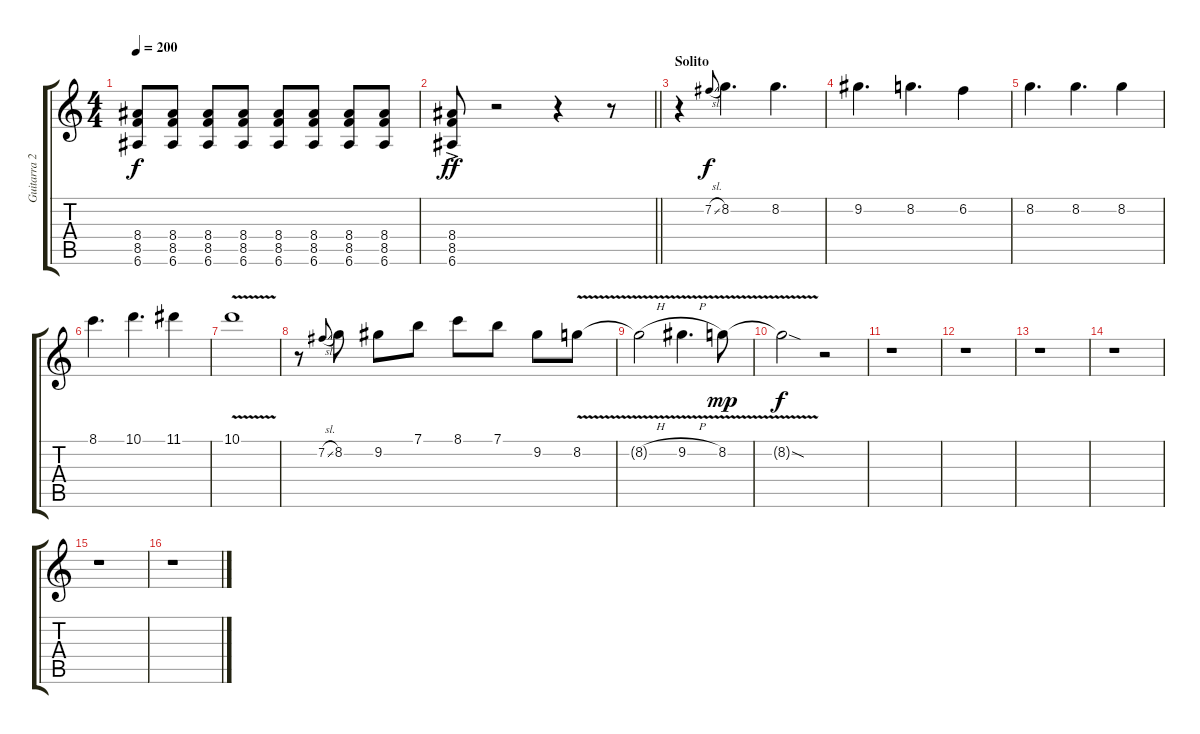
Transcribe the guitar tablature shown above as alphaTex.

\track ("Guitarra 2" "Guitarra 2") {instrument overdrivenguitar}
\staff {score tabs}
\tuning (E4 B3 G3 D3 A2 E2) {hide}
\ts (4 4)
\tempo 200
\clef g2
\ks c
(8.4 8.5 6.6).8{dy f} (8.4 8.5 6.6).8 (8.4 8.5 6.6).8 (8.4 8.5 6.6).8 (8.4 8.5 6.6).8 (8.4 8.5 6.6).8 (8.4 8.5 6.6).8 (8.4 8.5 6.6).8 |
\barLineRight lightlight
(8.4{ac} 8.5{ac} 6.6{ac}).8{dy ff} r.2 r.4 r.8 |
\section ("" "Solito")
r.4 7.2{sl}.8{gr onbeat dy f} 8.2.4{d} 8.2.4{d} |
9.2.4{d} 8.2.4{d} 6.2.4 |
8.2.4{d} 8.2.4{d} 8.2.4 |
8.1.4{d} 10.1.4{d} 11.1.4 |
10.1{v}.1 |
r.8 7.2{sl}.8{gr onbeat} 8.2.8 9.2.8 7.1.8 8.1.8 7.1.8 9.2.8 8.2{v}.8 |
8.2{v h t}.2 9.2{v h}.4{d} 8.2{v}.8{dy mp} |
8.2{sod t}.2{dy f} r.2 |
r.1 |
r.1 |
r.1 |
r.1 |
r.1 |
r.1
